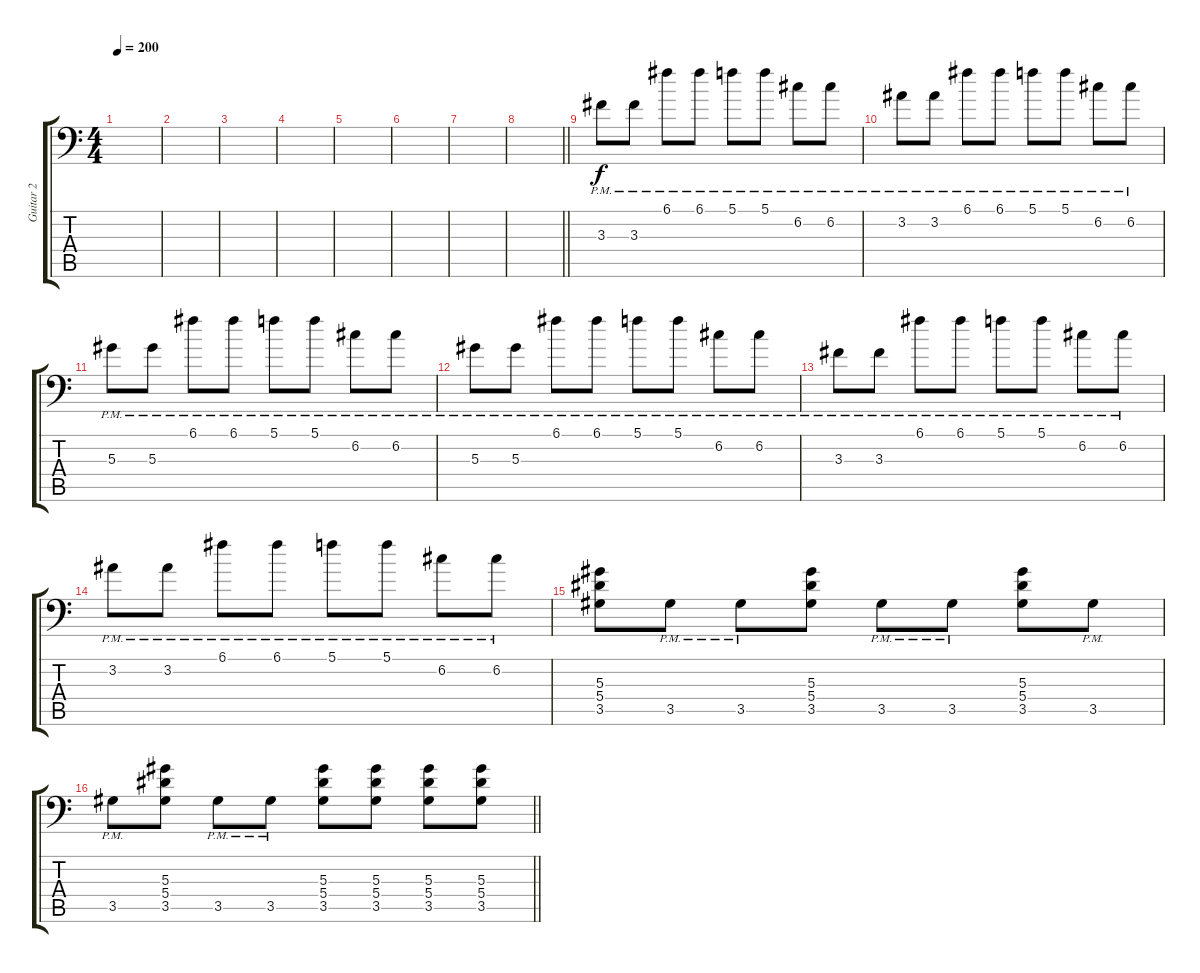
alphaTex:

\track ("Guitar 2" "Guitar 2") {instrument overdrivenguitar}
\staff {score tabs}
\tuning (C4 G3 Eb3 Bb2 F2 Bb1) {hide}
\ts (4 4)
\section ("" "")
\tempo 200
\clef f4
\ks c
|
|
|
|
|
|
|
\barLineRight lightlight
|
\section ("" "")
3.3{pm}.8{dy f} 3.3{pm}.8 6.1{pm}.8 6.1{pm}.8 5.1{pm}.8 5.1{pm}.8 6.2{pm}.8 6.2{pm}.8 |
3.2{pm}.8 3.2{pm}.8 6.1{pm}.8 6.1{pm}.8 5.1{pm}.8 5.1{pm}.8 6.2{pm}.8 6.2{pm}.8 |
5.3{pm}.8 5.3{pm}.8 6.1{pm}.8 6.1{pm}.8 5.1{pm}.8 5.1{pm}.8 6.2{pm}.8 6.2{pm}.8 |
5.3{pm}.8 5.3{pm}.8 6.1{pm}.8 6.1{pm}.8 5.1{pm}.8 5.1{pm}.8 6.2{pm}.8 6.2{pm}.8 |
3.3{pm}.8 3.3{pm}.8 6.1{pm}.8 6.1{pm}.8 5.1{pm}.8 5.1{pm}.8 6.2{pm}.8 6.2{pm}.8 |
3.2{pm}.8 3.2{pm}.8 6.1{pm}.8 6.1{pm}.8 5.1{pm}.8 5.1{pm}.8 6.2{pm}.8 6.2{pm}.8 |
(5.3 5.4 3.5).8 3.5{pm}.8 3.5{pm}.8 (5.3 5.4 3.5).8 3.5{pm}.8 3.5{pm}.8 (5.3 5.4 3.5).8 3.5{pm}.8 |
\barLineRight lightlight
3.5{pm}.8 (5.3 5.4 3.5).8 3.5{pm}.8 3.5{pm}.8 (5.3 5.4 3.5).8 (5.3 5.4 3.5).8 (5.3 5.4 3.5).8 (5.3 5.4 3.5).8
